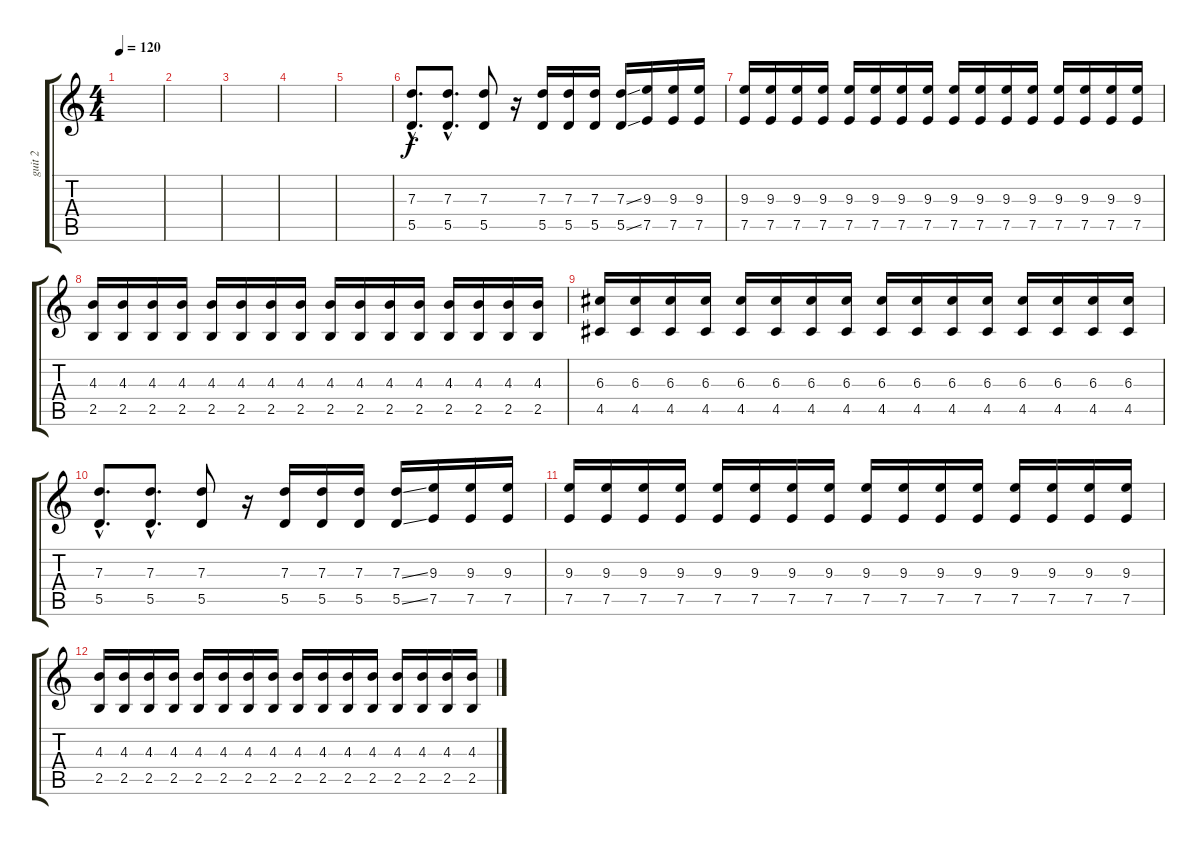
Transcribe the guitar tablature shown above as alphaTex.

\track ("guit 2" "guit 2") {instrument distortionguitar}
\staff {score tabs}
\tuning (E4 B3 G3 D3 A2 E2) {hide}
\ts (4 4)
\tempo 120
\clef g2
\ks c
|
|
|
|
|
(7.3{hac} 5.5{hac}).8{d} (7.3{hac} 5.5{hac}).8{d} (7.3 5.5).8 r.16 (7.3 5.5).16 (7.3 5.5).16 (7.3 5.5).16 (7.3{ss} 5.5{ss}).16 (9.3 7.5).16 (9.3 7.5).16 (9.3 7.5).16 |
(9.3 7.5).16 (9.3 7.5).16 (9.3 7.5).16 (9.3 7.5).16 (9.3 7.5).16 (9.3 7.5).16 (9.3 7.5).16 (9.3 7.5).16 (9.3 7.5).16 (9.3 7.5).16 (9.3 7.5).16 (9.3 7.5).16 (9.3 7.5).16 (9.3 7.5).16 (9.3 7.5).16 (9.3 7.5).16 |
(4.3 2.5).16 (4.3 2.5).16 (4.3 2.5).16 (4.3 2.5).16 (4.3 2.5).16 (4.3 2.5).16 (4.3 2.5).16 (4.3 2.5).16 (4.3 2.5).16 (4.3 2.5).16 (4.3 2.5).16 (4.3 2.5).16 (4.3 2.5).16 (4.3 2.5).16 (4.3 2.5).16 (4.3 2.5).16 |
(6.3 4.5).16 (6.3 4.5).16 (6.3 4.5).16 (6.3 4.5).16 (6.3 4.5).16 (6.3 4.5).16 (6.3 4.5).16 (6.3 4.5).16 (6.3 4.5).16 (6.3 4.5).16 (6.3 4.5).16 (6.3 4.5).16 (6.3 4.5).16 (6.3 4.5).16 (6.3 4.5).16 (6.3 4.5).16 |
(7.3{hac} 5.5{hac}).8{d} (7.3{hac} 5.5{hac}).8{d} (7.3 5.5).8 r.16 (7.3 5.5).16 (7.3 5.5).16 (7.3 5.5).16 (7.3{ss} 5.5{ss}).16 (9.3 7.5).16 (9.3 7.5).16 (9.3 7.5).16 |
(9.3 7.5).16 (9.3 7.5).16 (9.3 7.5).16 (9.3 7.5).16 (9.3 7.5).16 (9.3 7.5).16 (9.3 7.5).16 (9.3 7.5).16 (9.3 7.5).16 (9.3 7.5).16 (9.3 7.5).16 (9.3 7.5).16 (9.3 7.5).16 (9.3 7.5).16 (9.3 7.5).16 (9.3 7.5).16 |
(4.3 2.5).16 (4.3 2.5).16 (4.3 2.5).16 (4.3 2.5).16 (4.3 2.5).16 (4.3 2.5).16 (4.3 2.5).16 (4.3 2.5).16 (4.3 2.5).16 (4.3 2.5).16 (4.3 2.5).16 (4.3 2.5).16 (4.3 2.5).16 (4.3 2.5).16 (4.3 2.5).16 (4.3 2.5).16
